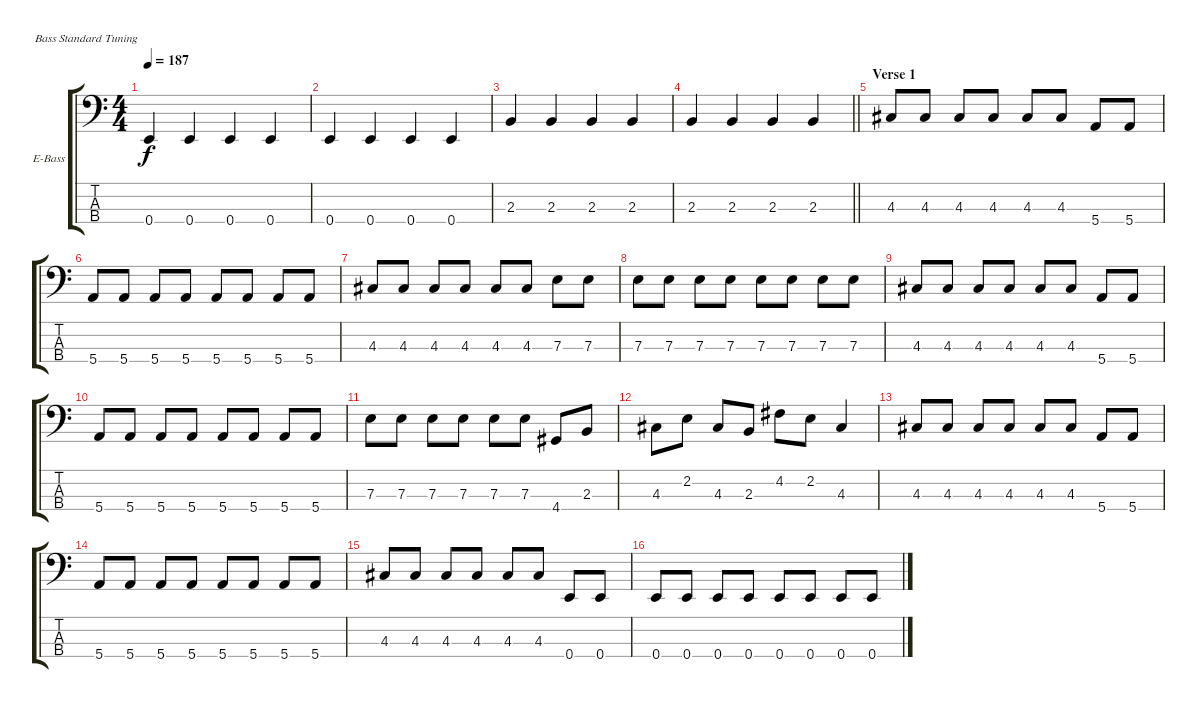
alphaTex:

\bracketExtendMode groupsimilarinstruments
\firstSystemTrackNameOrientation horizontal
\otherSystemsTrackNameOrientation horizontal
\track ("Zac Merrick" "E-Bass") {instrument electricbassfinger}
\staff {score tabs}
\tuning (G2 D2 A1 E1)
\ts (4 4)
\tempo 187
\clef f4
\ks c
0.4.4{dy f} 0.4.4 0.4.4 0.4.4 |
0.4.4 0.4.4 0.4.4 0.4.4 |
2.3.4 2.3.4 2.3.4 2.3.4 |
\barLineRight lightlight
2.3.4 2.3.4 2.3.4 2.3.4 |
\section ("" "Verse 1")
4.3.8 4.3.8 4.3.8 4.3.8 4.3.8 4.3.8 5.4.8 5.4.8 |
5.4.8 5.4.8 5.4.8 5.4.8 5.4.8 5.4.8 5.4.8 5.4.8 |
4.3.8 4.3.8 4.3.8 4.3.8 4.3.8 4.3.8 7.3.8 7.3.8 |
7.3.8 7.3.8 7.3.8 7.3.8 7.3.8 7.3.8 7.3.8 7.3.8 |
4.3.8 4.3.8 4.3.8 4.3.8 4.3.8 4.3.8 5.4.8 5.4.8 |
5.4.8 5.4.8 5.4.8 5.4.8 5.4.8 5.4.8 5.4.8 5.4.8 |
7.3.8 7.3.8 7.3.8 7.3.8 7.3.8 7.3.8 4.4.8 2.3.8 |
4.3.8 2.2.8 4.3.8 2.3.8 4.2.8 2.2.8 4.3.4 |
4.3.8 4.3.8 4.3.8 4.3.8 4.3.8 4.3.8 5.4.8 5.4.8 |
5.4.8 5.4.8 5.4.8 5.4.8 5.4.8 5.4.8 5.4.8 5.4.8 |
4.3.8 4.3.8 4.3.8 4.3.8 4.3.8 4.3.8 0.4.8 0.4.8 |
0.4.8 0.4.8 0.4.8 0.4.8 0.4.8 0.4.8 0.4.8 0.4.8
